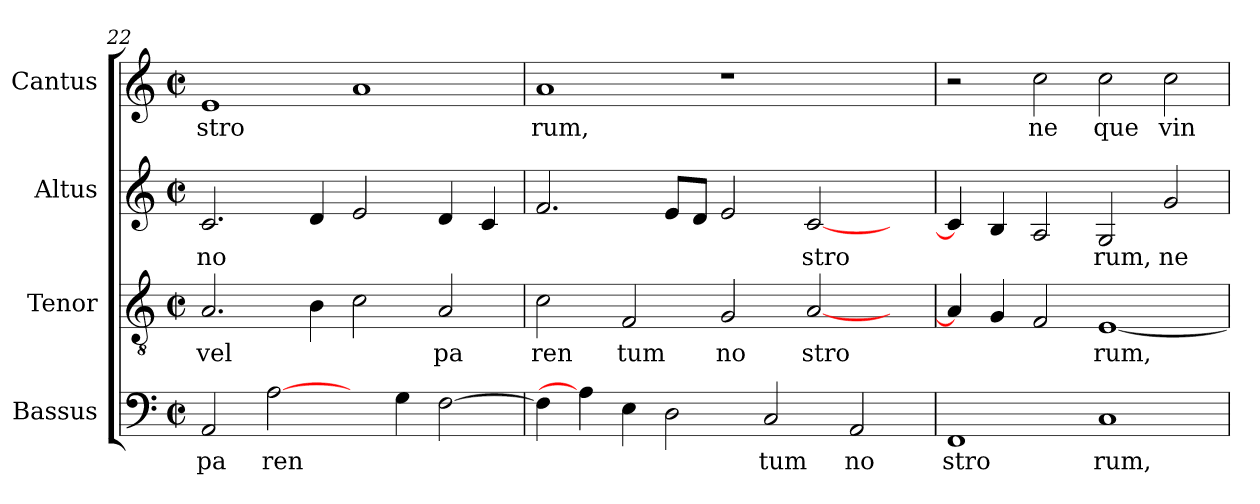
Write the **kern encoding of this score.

**kern	**text	**kern	**text	**kern	**text	**kern	**text
*part4	*part4	*part3	*part3	*part2	*part2	*part1	*part1
*staff4	*staff4	*staff3	*staff3	*staff2	*staff2	*staff1	*staff1
*I"Bassus	*	*I"Tenor	*	*I"Altus	*	*I"Cantus	*
!!LO:LB:g=z
*clefF4	*	*clefGv2	*	*clefG2	*	*clefG2	*
*k[]	*	*k[]	*	*k[]	*	*k[]	*
*C:	*	*C:	*	*C:	*	*C:	*
*M2/2	*	*M2/2	*	*M2/2	*	*M2/2	*
*met(c|)	*	*met(c|)	*	*met(c|)	*	*met(c|)	*
=22	=22	=22	=22	=22	=22	=22	=22
!	!LO:LY:b:cj	!	!LO:LY:b:cj	!	!LO:LY:b:cj	!	!LO:LY:b:cj
2AA/	pa	2.A/	vel	2.c/	no-	1e	stro
!	!LO:LY:b:cj	!	!	!	!	!	!
[2A\	ren	.	.	.	.	.	.
!	!	!	!LO:LY:b:cj	!	!LO:LY:b:cj	!	!
.	.	4B\	.	4d/	--	.	.
!	!	!	!LO:LY:b:cj	!	!LO:LY:b:cj	!	!LO:LY:b:cj
4ryy	.	2c\	.	2e/	--	1a	.
!	!LO:LY:b:cj	!	!	!	!	!	!
4G\	.	.	.	.	.	.	.
!	!LO:LY:b:cj	!	!LO:LY:b:cj	!	!LO:LY:b:cj	!	!
[>2F\	.	2A/	pa	4d/	--	.	.
!	!	!	!	!	!LO:LY:b:cj	!	!
.	.	.	.	4c/	--	.	.
=23	=23	=23	=23	=23	=23	=23	=23
!	!LO:LY:b:cj	!	!LO:LY:b:cj	!	!LO:LY:b:cj	!	!LO:LY:b:cj
4F\]	.	2c\	ren	2.f/	--	1a	rum,
4A\]	.	.	.	.	.	.	.
!	!LO:LY:b:cj	!	!LO:LY:b:cj	!	!	!	!
4E\	.	2F/	tum	.	.	.	.
!	!LO:LY:b:cj	!	!	!	!LO:LY:b:cj	!	!
2D\	.	.	.	8e/L	--	.	.
!	!	!	!	!	!LO:LY:b:cj	!	!
.	.	.	.	8d/J	--	.	.
!	!	!	!LO:LY:b:cj	!	!LO:LY:b:cj	!	!
.	.	2G/	no	2e/	--	1r	.
!	!LO:LY:b:cj	!	!	!	!	!	!
2C/	tum	.	.	.	.	.	.
!	!	!	!LO:LY:b:cj	!	!LO:LY:b:cj	!	!
.	.	[<2A/	stro	[<2c/	-stro-	.	.
!	!LO:LY:b:cj	!	!	!	!	!	!
2AA/	no	.	.	.	.	.	.
.	.	4ryy	.	4ryy	.	4ryy	.
=24	=24	=24	=24	=24	=24	=24	=24
!	!LO:LY:b:cj	!	!LO:LY:b:cj	!	!LO:LY:b:cj	!	!
1FF	stro	4A/]	.	4c/]	--	2r	.
!	!	!	!LO:LY:b:cj	!	!LO:LY:b:cj	!	!
.	.	4G/	.	4B/	--	.	.
!	!	!	!LO:LY:b:cj	!	!LO:LY:b:cj	!	!LO:LY:b:cj
.	.	2F/	.	2A/	--	2cc\	ne
!	!LO:LY:b:cj	!	!LO:LY:b:cj	!	!LO:LY:b:cj	!	!LO:LY:b:cj
1C	rum,	[<1E	rum,	2G/	-rum,	2cc\	que
!	!	!	!	!	!LO:LY:b:cj	!	!LO:LY:b:cj
.	.	.	.	2g/	ne-	2cc\	vin
=	=	=	=	=	=	=	=
*-	*-	*-	*-	*-	*-	*-	*-
